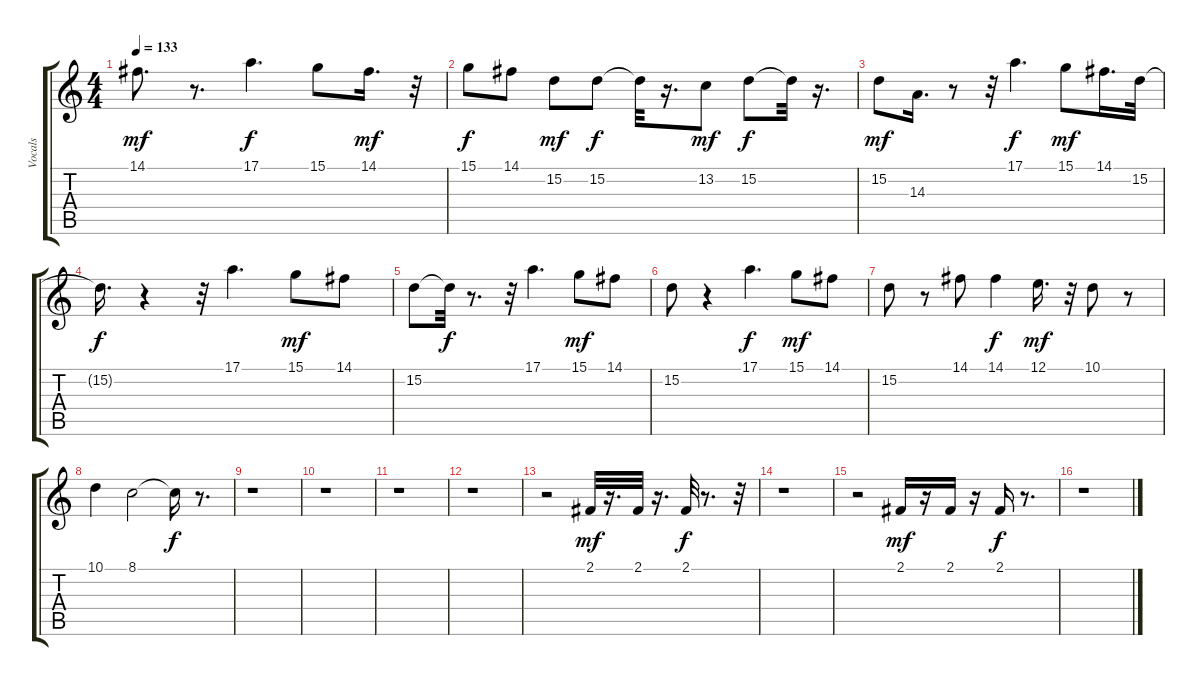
\track ("Vocals" "Vocals") {instrument whistle}
\staff {score tabs}
\tuning (E4 B3 G3 D3 A2 E2) {hide}
\ts (4 4)
\tempo 133
\clef g2
\ks c
14.1.8{d dy mf} r.8{d} 17.1.4{d dy f} 15.1.8 14.1.16{d dy mf} r.32 |
15.1.8{dy f} 14.1.8 15.2.8{dy mf} 15.2.8{dy f} 15.2{t}.32 r.16{d} 13.2.8{dy mf} 15.2.8{dy f} 15.2{t}.32 r.16{d} |
15.2.8{dy mf} 14.3.16{d} r.8 r.32 17.1.4{d dy f} 15.1.8{dy mf} 14.1.16{d} 15.2.32 |
15.2{t}.16{d dy f} r.4 r.32 17.1.4{d} 15.1.8{dy mf} 14.1.8 |
15.2.8 15.2{t}.32{dy f} r.8{d} r.32 17.1.4{d} 15.1.8{dy mf} 14.1.8 |
15.2.8 r.4 17.1.4{d dy f} 15.1.8{dy mf} 14.1.8 |
15.2.8 r.8 14.1.8 14.1.4{dy f} 12.1.16{d dy mf} r.32 10.1.8 r.8 |
10.1.4 8.1.2 8.1{t}.16{dy f} r.8{d} |
r.1 |
r.1 |
r.1 |
r.1 |
r.2 2.1.32{dy mf} r.16{d} 2.1.32 r.16{d} 2.1.32{dy f} r.8{d} r.32 |
r.1 |
r.2 2.1.16{dy mf} r.16 2.1.16 r.16 2.1.16{dy f} r.8{d} |
r.1
